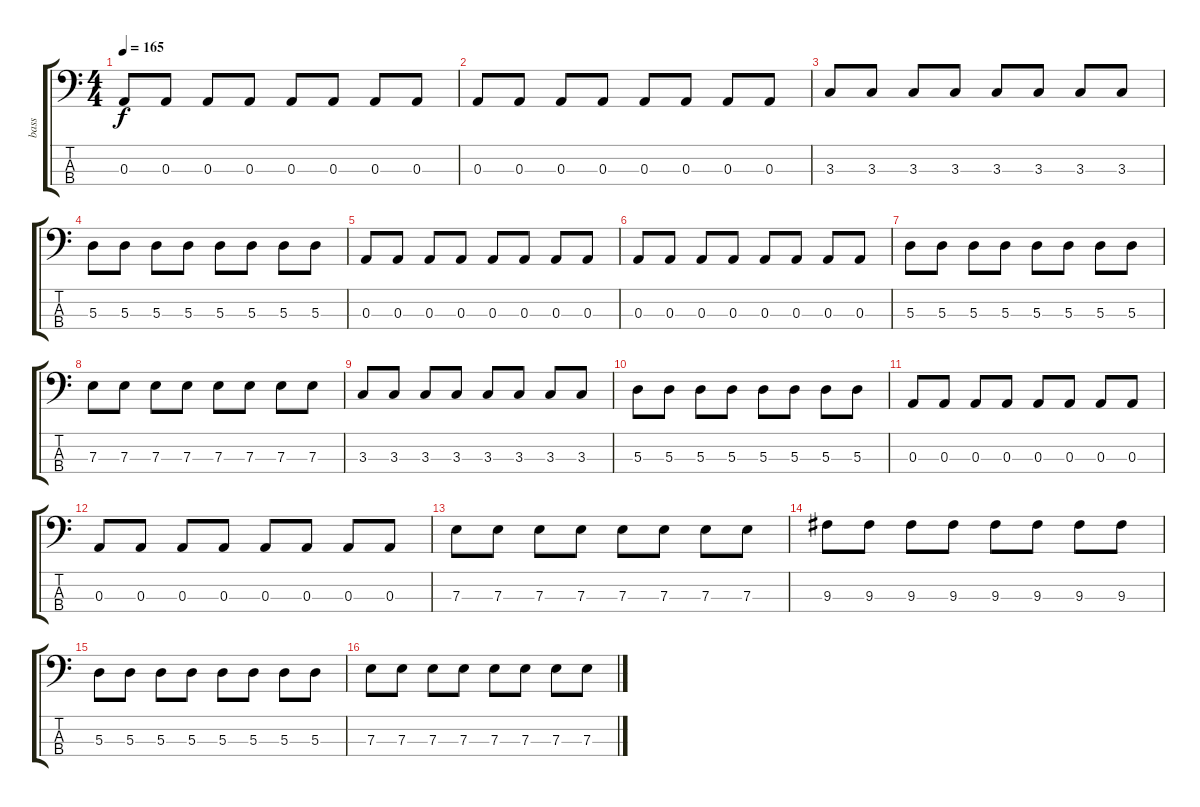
\track ("bass" "bass") {instrument electricbasspick}
\staff {score tabs}
\tuning (G2 D2 A1 E1) {hide}
\ts (4 4)
\tempo 165
\clef f4
\ks c
0.3.8{dy f} 0.3.8 0.3.8 0.3.8 0.3.8 0.3.8 0.3.8 0.3.8 |
0.3.8 0.3.8 0.3.8 0.3.8 0.3.8 0.3.8 0.3.8 0.3.8 |
3.3.8 3.3.8 3.3.8 3.3.8 3.3.8 3.3.8 3.3.8 3.3.8 |
5.3.8 5.3.8 5.3.8 5.3.8 5.3.8 5.3.8 5.3.8 5.3.8 |
0.3.8 0.3.8 0.3.8 0.3.8 0.3.8 0.3.8 0.3.8 0.3.8 |
0.3.8 0.3.8 0.3.8 0.3.8 0.3.8 0.3.8 0.3.8 0.3.8 |
5.3.8 5.3.8 5.3.8 5.3.8 5.3.8 5.3.8 5.3.8 5.3.8 |
7.3.8 7.3.8 7.3.8 7.3.8 7.3.8 7.3.8 7.3.8 7.3.8 |
3.3.8 3.3.8 3.3.8 3.3.8 3.3.8 3.3.8 3.3.8 3.3.8 |
5.3.8 5.3.8 5.3.8 5.3.8 5.3.8 5.3.8 5.3.8 5.3.8 |
0.3.8 0.3.8 0.3.8 0.3.8 0.3.8 0.3.8 0.3.8 0.3.8 |
0.3.8 0.3.8 0.3.8 0.3.8 0.3.8 0.3.8 0.3.8 0.3.8 |
7.3.8 7.3.8 7.3.8 7.3.8 7.3.8 7.3.8 7.3.8 7.3.8 |
9.3.8 9.3.8 9.3.8 9.3.8 9.3.8 9.3.8 9.3.8 9.3.8 |
5.3.8 5.3.8 5.3.8 5.3.8 5.3.8 5.3.8 5.3.8 5.3.8 |
7.3.8 7.3.8 7.3.8 7.3.8 7.3.8 7.3.8 7.3.8 7.3.8
